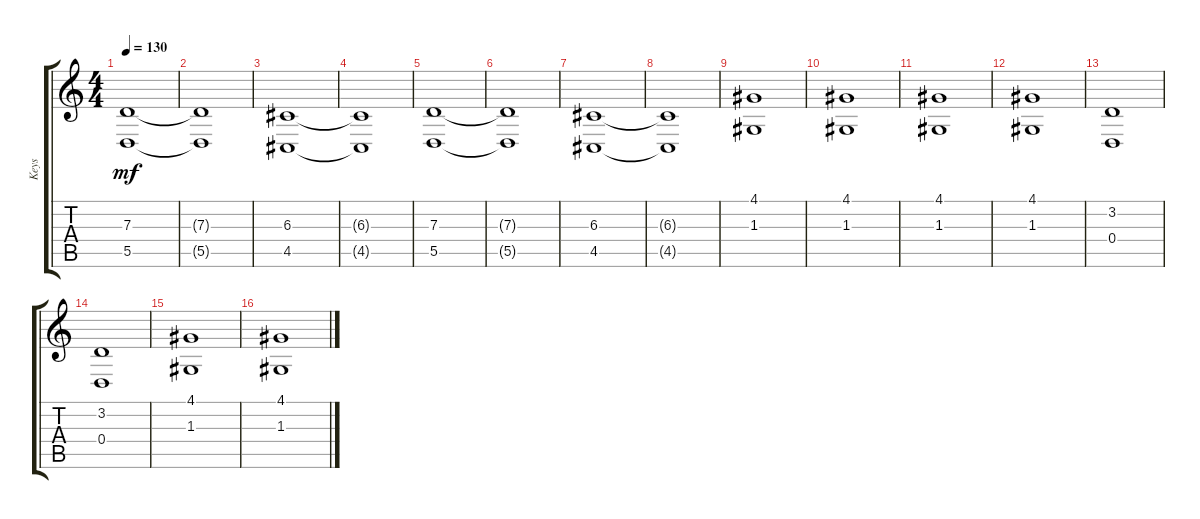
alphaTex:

\track ("Keys" "Keys") {instrument synthstrings2}
\staff {score tabs}
\tuning (E4 B3 G3 D3 A2 E2) {hide}
\ts (4 4)
\tempo 130
\clef g2
\ks c
(7.3 5.5).1{dy mf} |
(7.3{t} 5.5{t}).1 |
(6.3 4.5).1 |
(6.3{t} 4.5{t}).1 |
(7.3 5.5).1 |
(7.3{t} 5.5{t}).1 |
(6.3 4.5).1 |
(6.3{t} 4.5{t}).1 |
(4.1 1.3).1 |
(4.1 1.3).1 |
(4.1 1.3).1 |
(4.1 1.3).1 |
(3.2 0.4).1 |
(3.2 0.4).1 |
(4.1 1.3).1 |
(4.1 1.3).1
